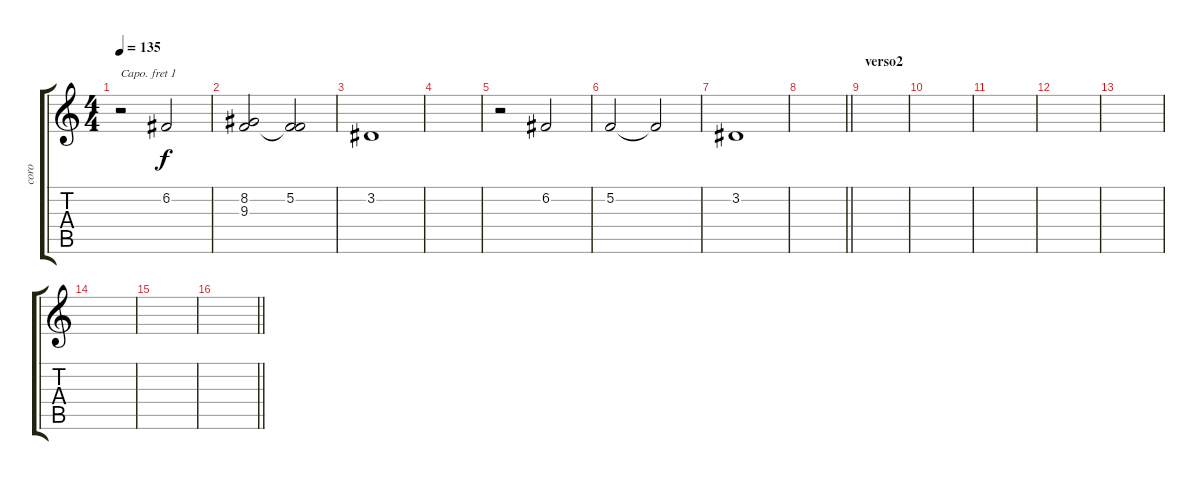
\track ("coro" "coro") {instrument tenorsax}
\staff {score tabs}
\capo 1
\tuning (E4 B3 G3 D3 A2 E2) {hide}
\ts (4 4)
\tempo 135
\clef g2
\ks c
r.2{dy mp} 6.2.2{dy f} |
(8.2 9.3).2 (5.2 9.3{t}).2 |
3.2.1 |
|
r.2 6.2.2 |
5.2.2 5.2{t}.2 |
3.2.1 |
\barLineRight lightlight
|
\section ("" "verso2")
|
|
|
|
|
|
|
\barLineRight lightlight
